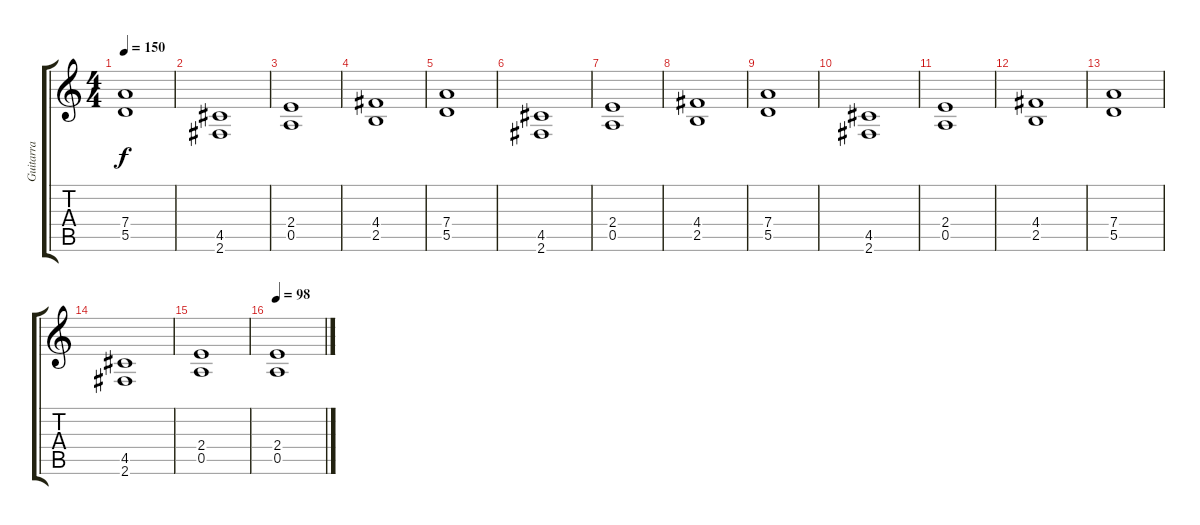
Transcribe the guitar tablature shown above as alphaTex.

\track ("Guitarra" "Guitarra") {instrument distortionguitar}
\staff {score tabs}
\tuning (E4 B3 G3 D3 A2 E2) {hide}
\ts (4 4)
\tempo 150
\clef g2
\ks c
(7.4 5.5).1{dy f} |
(4.5 2.6).1 |
(2.4 0.5).1 |
(4.4 2.5).1 |
(7.4 5.5).1 |
(4.5 2.6).1 |
(2.4 0.5).1 |
(4.4 2.5).1 |
(7.4 5.5).1 |
(4.5 2.6).1 |
(2.4 0.5).1 |
(4.4 2.5).1 |
(7.4 5.5).1 |
(4.5 2.6).1 |
(2.4 0.5).1 |
\tempo 98
(2.4 0.5).1{volume 0}
